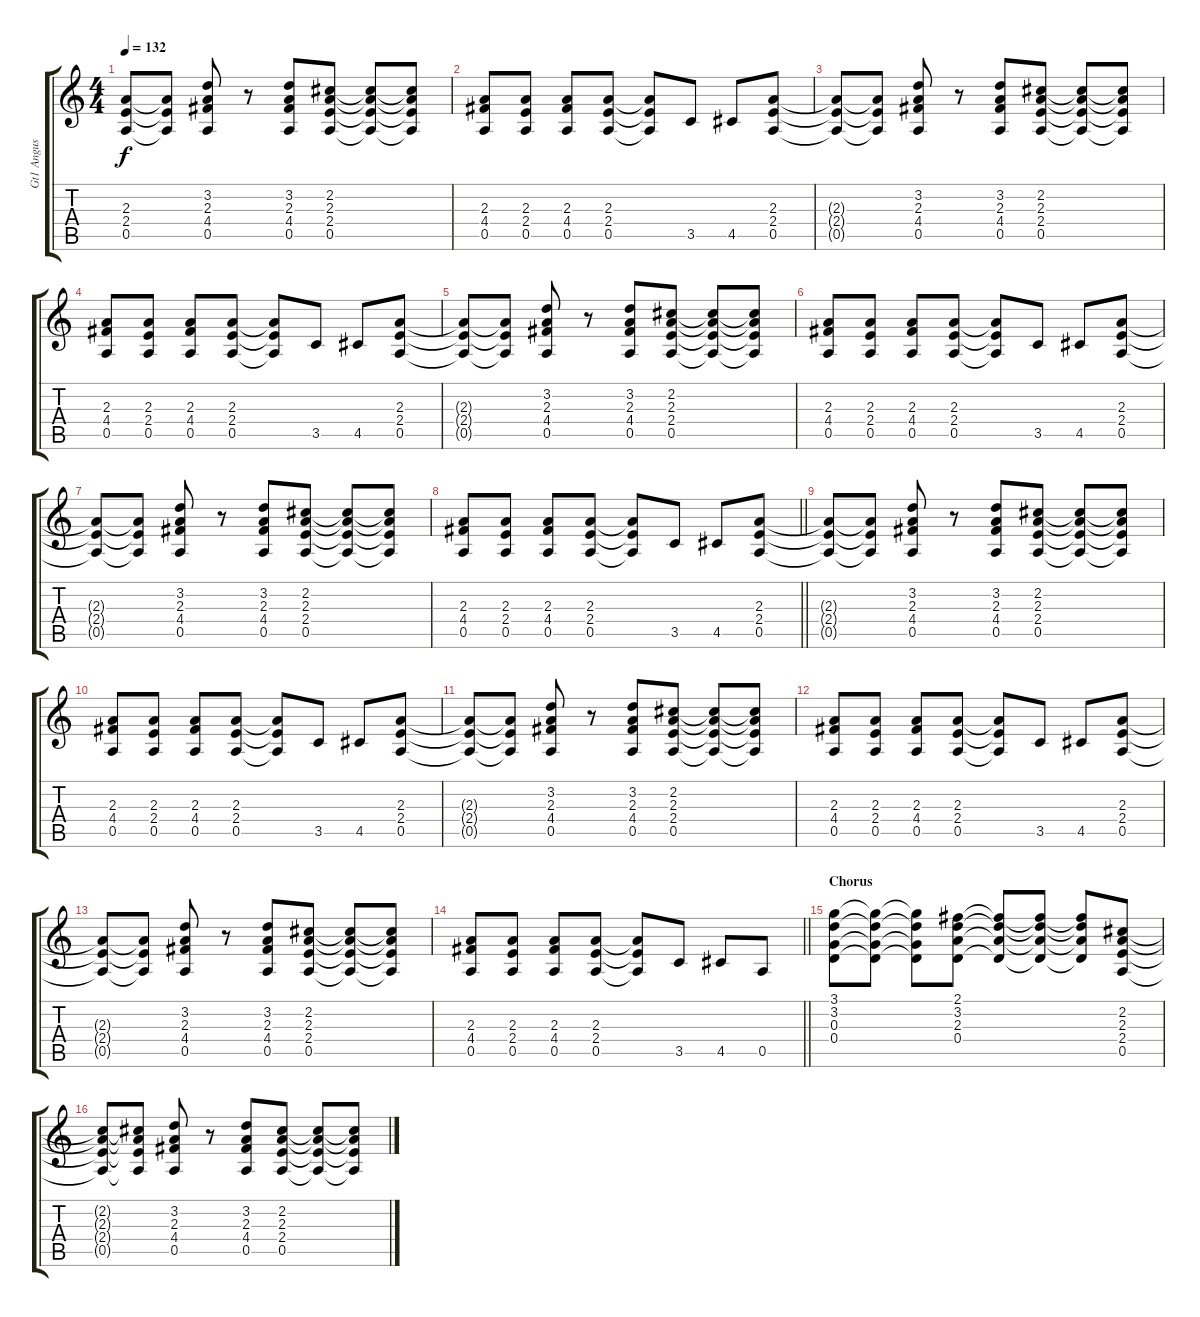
\track ("Gt1 Angus" "Gt1 Angus") {instrument overdrivenguitar}
\staff {score tabs}
\tuning (E4 B3 G3 D3 A2 E2) {hide}
\ts (4 4)
\tempo 132
\clef g2
\ks c
(2.3{t} 2.4{t} 0.5{t}).8{dy f} (2.3{t} 2.4{t} 0.5{t}).8 (3.2 2.3 4.4 0.5).8 r.8 (3.2 2.3 4.4 0.5).8 (2.2 2.3 2.4 0.5).8 (2.2{t} 2.3{t} 2.4{t} 0.5{t}).8 (2.2{t} 2.3{t} 2.4{t} 0.5{t}).8 |
(2.3 4.4 0.5).8 (2.3 2.4 0.5).8 (2.3 4.4 0.5).8 (2.3 2.4 0.5).8 (2.3{t} 2.4{t} 0.5{t}).8 3.5.8 4.5.8 (2.3 2.4 0.5).8 |
(2.3{t} 2.4{t} 0.5{t}).8 (2.3{t} 2.4{t} 0.5{t}).8 (3.2 2.3 4.4 0.5).8 r.8 (3.2 2.3 4.4 0.5).8 (2.2 2.3 2.4 0.5).8 (2.2{t} 2.3{t} 2.4{t} 0.5{t}).8 (2.2{t} 2.3{t} 2.4{t} 0.5{t}).8 |
(2.3 4.4 0.5).8 (2.3 2.4 0.5).8 (2.3 4.4 0.5).8 (2.3 2.4 0.5).8 (2.3{t} 2.4{t} 0.5{t}).8 3.5.8 4.5.8 (2.3 2.4 0.5).8 |
(2.3{t} 2.4{t} 0.5{t}).8 (2.3{t} 2.4{t} 0.5{t}).8 (3.2 2.3 4.4 0.5).8 r.8 (3.2 2.3 4.4 0.5).8 (2.2 2.3 2.4 0.5).8 (2.2{t} 2.3{t} 2.4{t} 0.5{t}).8 (2.2{t} 2.3{t} 2.4{t} 0.5{t}).8 |
(2.3 4.4 0.5).8 (2.3 2.4 0.5).8 (2.3 4.4 0.5).8 (2.3 2.4 0.5).8 (2.3{t} 2.4{t} 0.5{t}).8 3.5.8 4.5.8 (2.3 2.4 0.5).8 |
(2.3{t} 2.4{t} 0.5{t}).8 (2.3{t} 2.4{t} 0.5{t}).8 (3.2 2.3 4.4 0.5).8 r.8 (3.2 2.3 4.4 0.5).8 (2.2 2.3 2.4 0.5).8 (2.2{t} 2.3{t} 2.4{t} 0.5{t}).8 (2.2{t} 2.3{t} 2.4{t} 0.5{t}).8 |
\barLineRight lightlight
(2.3 4.4 0.5).8 (2.3 2.4 0.5).8 (2.3 4.4 0.5).8 (2.3 2.4 0.5).8 (2.3{t} 2.4{t} 0.5{t}).8 3.5.8 4.5.8 (2.3 2.4 0.5).8 |
(2.3{t} 2.4{t} 0.5{t}).8 (2.3{t} 2.4{t} 0.5{t}).8 (3.2 2.3 4.4 0.5).8 r.8 (3.2 2.3 4.4 0.5).8 (2.2 2.3 2.4 0.5).8 (2.2{t} 2.3{t} 2.4{t} 0.5{t}).8 (2.2{t} 2.3{t} 2.4{t} 0.5{t}).8 |
(2.3 4.4 0.5).8 (2.3 2.4 0.5).8 (2.3 4.4 0.5).8 (2.3 2.4 0.5).8 (2.3{t} 2.4{t} 0.5{t}).8 3.5.8 4.5.8 (2.3 2.4 0.5).8 |
(2.3{t} 2.4{t} 0.5{t}).8 (2.3{t} 2.4{t} 0.5{t}).8 (3.2 2.3 4.4 0.5).8 r.8 (3.2 2.3 4.4 0.5).8 (2.2 2.3 2.4 0.5).8 (2.2{t} 2.3{t} 2.4{t} 0.5{t}).8 (2.2{t} 2.3{t} 2.4{t} 0.5{t}).8 |
(2.3 4.4 0.5).8 (2.3 2.4 0.5).8 (2.3 4.4 0.5).8 (2.3 2.4 0.5).8 (2.3{t} 2.4{t} 0.5{t}).8 3.5.8 4.5.8 (2.3 2.4 0.5).8 |
(2.3{t} 2.4{t} 0.5{t}).8 (2.3{t} 2.4{t} 0.5{t}).8 (3.2 2.3 4.4 0.5).8 r.8 (3.2 2.3 4.4 0.5).8 (2.2 2.3 2.4 0.5).8 (2.2{t} 2.3{t} 2.4{t} 0.5{t}).8 (2.2{t} 2.3{t} 2.4{t} 0.5{t}).8 |
\barLineRight lightlight
(2.3 4.4 0.5).8 (2.3 2.4 0.5).8 (2.3 4.4 0.5).8 (2.3 2.4 0.5).8 (2.3{t} 2.4{t} 0.5{t}).8 3.5.8 4.5.8 0.5.8 |
\section ("" "Chorus")
(3.1 3.2 0.3 0.4).8 (3.1{t} 3.2{t} 0.3{t} 0.4{t}).8 (3.1{t} 3.2{t} 0.3{t} 0.4{t}).8 (2.1 3.2 2.3 0.4).8 (2.1{t} 3.2{t} 2.3{t} 0.4{t}).8 (2.1{t} 3.2{t} 2.3{t} 0.4{t}).8 (2.1{t} 3.2{t} 2.3{t} 0.4{t}).8 (2.2 2.3 2.4 0.5).8 |
(2.2{t} 2.3{t} 2.4{t} 0.5{t}).8 (2.2{t} 2.3{t} 2.4{t} 0.5{t}).8 (3.2 2.3 4.4 0.5).8 r.8 (3.2 2.3 4.4 0.5).8 (2.2 2.3 2.4 0.5).8 (2.2{t} 2.3{t} 2.4{t} 0.5{t}).8 (2.2{t} 2.3{t} 2.4{t} 0.5{t}).8
